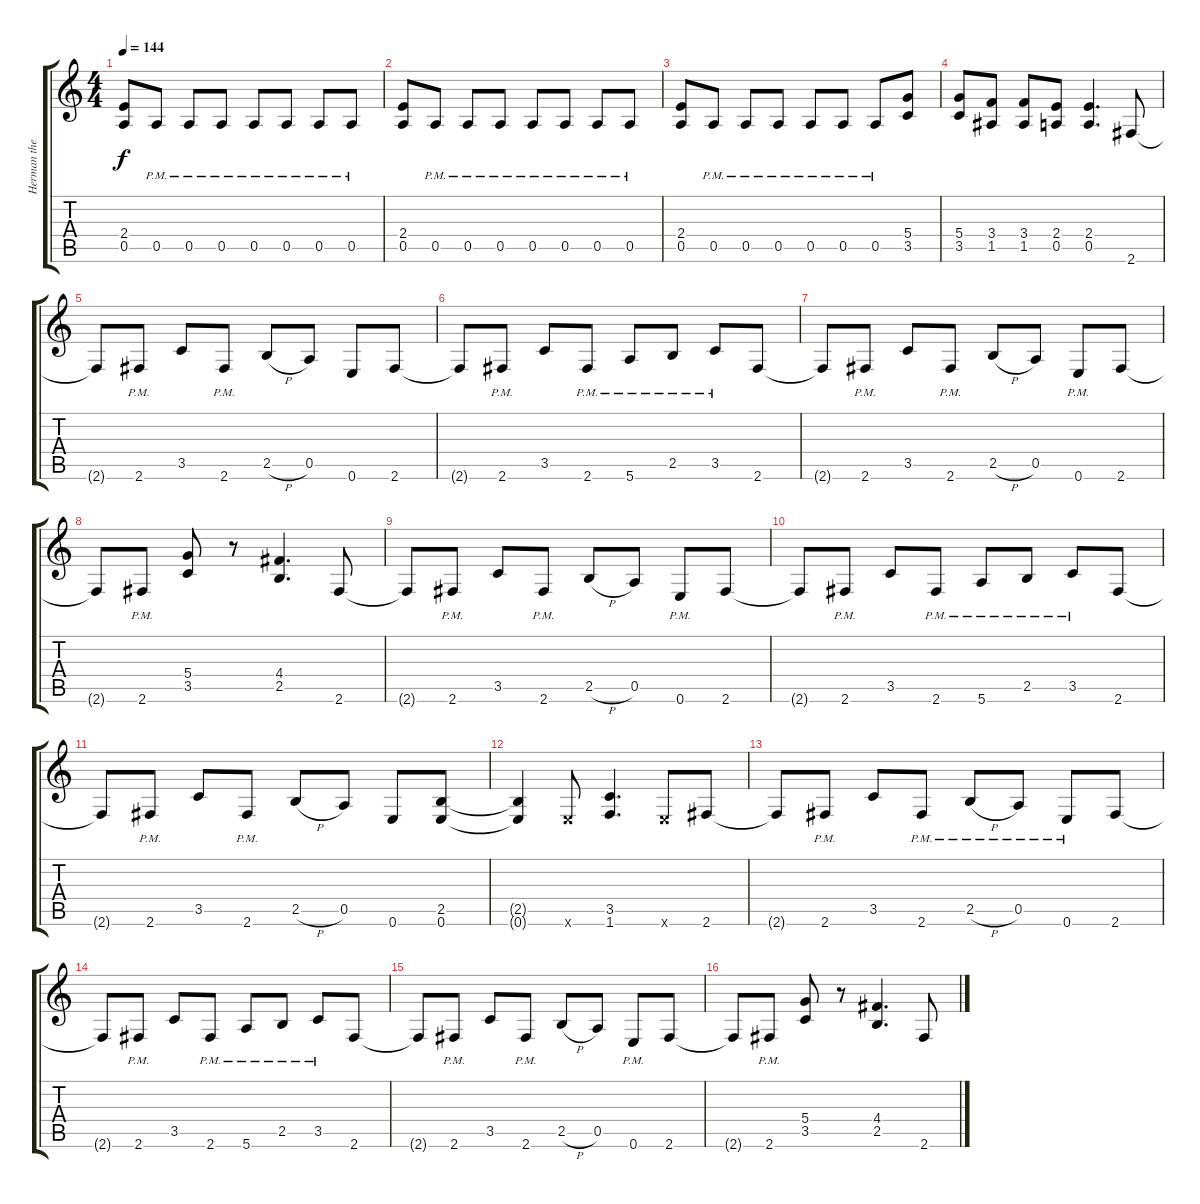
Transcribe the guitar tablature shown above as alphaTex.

\track ("Herman the German" "Herman the") {instrument distortionguitar}
\staff {score tabs}
\tuning (E4 B3 G3 D3 A2 E2) {hide}
\ts (4 4)
\tempo 144
\clef g2
\ks c
(2.4 0.5).8{dy f} 0.5{pm}.8 0.5{pm}.8 0.5{pm}.8 0.5{pm}.8 0.5{pm}.8 0.5{pm}.8 0.5{pm}.8 |
(2.4 0.5).8 0.5{pm}.8 0.5{pm}.8 0.5{pm}.8 0.5{pm}.8 0.5{pm}.8 0.5{pm}.8 0.5{pm}.8 |
(2.4 0.5).8 0.5{pm}.8 0.5{pm}.8 0.5{pm}.8 0.5{pm}.8 0.5{pm}.8 0.5{pm}.8 (5.4 3.5).8 |
(5.4 3.5).8 (3.4 1.5).8 (3.4 1.5).8 (2.4 0.5).8 (2.4 0.5).4{d} 2.6.8 |
2.6{t}.8 2.6{pm}.8 3.5.8 2.6{pm}.8 2.5{h}.8 0.5.8 0.6.8 2.6.8 |
2.6{t}.8 2.6{pm}.8 3.5.8 2.6{pm}.8 5.6{pm}.8 2.5{pm}.8 3.5{pm}.8 2.6.8 |
2.6{t}.8 2.6{pm}.8 3.5.8 2.6{pm}.8 2.5{h}.8 0.5.8 0.6{pm}.8 2.6.8 |
2.6{t}.8 2.6{pm}.8 (5.4 3.5).8 r.8 (4.4 2.5).4{d} 2.6.8 |
2.6{t}.8 2.6{pm}.8 3.5.8 2.6{pm}.8 2.5{h}.8 0.5.8 0.6{pm}.8 2.6.8 |
2.6{t}.8 2.6{pm}.8 3.5.8 2.6{pm}.8 5.6{pm}.8 2.5{pm}.8 3.5{pm}.8 2.6.8 |
2.6{t}.8 2.6{pm}.8 3.5.8 2.6{pm}.8 2.5{h}.8 0.5.8 0.6.8 (2.5 0.6).8 |
(2.5{t} 0.6{t}).4 0.6{x}.8 (3.5 1.6).4{d} 0.6{x}.8 2.6.8 |
2.6{t}.8 2.6{pm}.8 3.5.8 2.6{pm}.8 2.5{h pm}.8 0.5{pm}.8 0.6{pm}.8 2.6.8 |
2.6{t}.8 2.6{pm}.8 3.5.8 2.6{pm}.8 5.6{pm}.8 2.5{pm}.8 3.5{pm}.8 2.6.8 |
2.6{t}.8 2.6{pm}.8 3.5.8 2.6{pm}.8 2.5{h}.8 0.5.8 0.6{pm}.8 2.6.8 |
2.6{t}.8 2.6{pm}.8 (5.4 3.5).8 r.8 (4.4 2.5).4{d} 2.6.8
